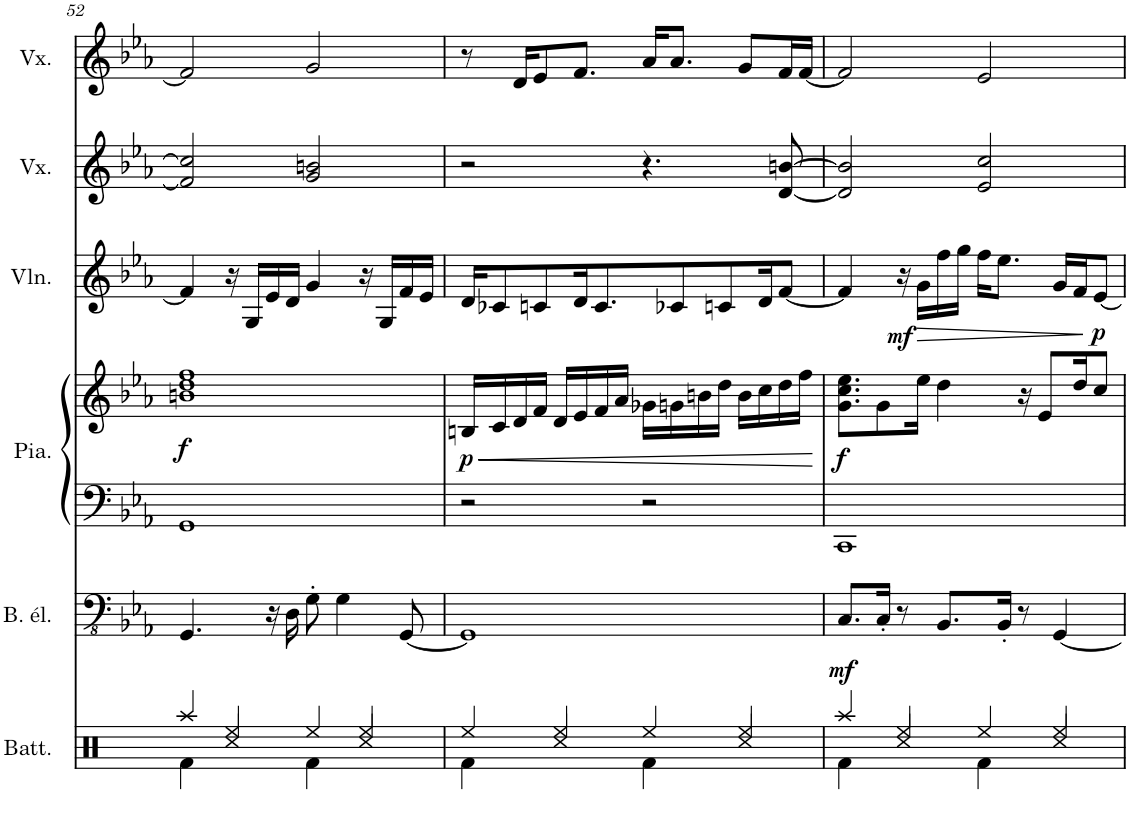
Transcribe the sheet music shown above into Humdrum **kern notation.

**kern	**kern	**dynam	**kern	**kern	**dynam	**kern	**dynam	**kern	**kern
*part6	*part5	*part5	*part4	*part4	*part4	*part3	*part3	*part2	*part1
*staff7	*staff6	*staff6	*staff5	*staff4	*staff4/5	*staff3	*staff3	*staff2	*staff1
*I"Batterie	*I"Basse électrique	*	*I"Piano	*	*	*I"Violon	*	*I"Voix	*I"Voix
*I'Batt.	*I'B. él.	*	*I'Pia.	*	*	*I'Vln.	*	*I'Vx.	*I'Vx.
!!LO:PB:g=z
*clefX	*clefFv4	*	*clefF4	*clefG2	*	*clefG2	*	*clefG2	*clefG2
*	*	*	*	*	*	*Trd4c7	*	*	*
*k[]	*k[b-e-a-]	*	*k[b-e-a-]	*k[b-e-a-]	*	*k[b-e-a-]	*	*k[b-e-a-]	*k[b-e-a-]
*M4/4	*M4/4	*	*M4/4	*M4/4	*	*M4/4	*	*M4/4	*M4/4
=52	=52	=52	=52	=52	=52	=52	=52	=52	=52
*^	*	*	*	*	*	*	*	*	*
!	!	!	!	!	!	!LO:DY:b	!	!	!	!
4Raa/	4Rf\	4.GGG/	.	1GG	1bn 1dd 1ff	f	4f/]	.	2f/] 2cc/]	2f/]
4Ree/	4Rcc/	.	.	.	.	.	16r	.	.	.
.	.	.	.	.	.	.	16G/LL	.	.	.
.	.	16r	.	.	.	.	16e-/	.	.	.
.	.	16DD\	.	.	.	.	16d/JJ	.	.	.
4Ree/	4Rf\	8GG'\	.	.	.	.	4g/	.	2g/ 2bn/	2g/
.	.	4GG\	.	.	.	.	.	.	.	.
4Ree/	4Rcc/	.	.	.	.	.	16r	.	.	.
.	.	.	.	.	.	.	16G/LL	.	.	.
.	.	[8GGG/	.	.	.	.	16f/	.	.	.
.	.	.	.	.	.	.	16e-/JJ	.	.	.
=53	=53	=53	=53	=53	=53	=53	=53	=53	=53	=53
!	!	!	!	!	!	!LO:HP:b	!	!	!	!
!	!	!	!	!	!	!LO:DY:n=1:b	!	!	!	!
4Ree/	4Rf\	1GGG]	.	2r	16Bn/LL	< p	16d/KL	.	2r	8r
.	.	.	.	.	16c/	.	8c-X/	.	.	.
.	.	.	.	.	16d/	.	.	.	.	16d/KL
.	.	.	.	.	16f/JJ	.	8cn/	.	.	8e-/
4Ree/	4Rcc/	.	.	.	16d/LL	.	.	.	.	.
.	.	.	.	.	16e-/	.	16d/K	.	.	8.f/J
.	.	.	.	.	16f/	.	8.c/	.	.	.
.	.	.	.	.	16a-/JJ	.	.	.	.	.
4Ree/	4Rf\	.	.	2r	16g-X\LL	.	.	.	4.r	16a-/KL
.	.	.	.	.	16gn\	.	8c-X/	.	.	8.a-/J
.	.	.	.	.	16bn\	.	.	.	.	.
.	.	.	.	.	16dd\JJ	.	8cn/	.	.	.
4Ree/	4Rcc/	.	.	.	16b\LL	.	.	.	.	8g/L
.	.	.	.	.	16cc\	.	16d/K	.	.	.
.	.	.	.	.	16dd\	.	[8f/J	.	[8d/ [8bn/	16f/L
.	.	.	.	.	16ff\JJ	.	.	.	.	[16f/JJ
*v	*v	*	*	*	*	*	*	*	*	*
.	.	.	.	.	[	.	.	.	.
=54	=54	=54	=54	=54	=54	=54	=54	=54	=54
*^	*	*	*	*	*	*	*	*	*
!	!	!	!LO:DY:b	!	!	!LO:DY:b	!	!	!	!
4Raa/	4Rf\	8.CC/L	mf	1CC	8.g\ 8.cc\ 8.ee-\L	f	4f/]	.	2d/] 2b/]	2f/]
.	.	16CC'/Jk	.	.	8g\	.	.	.	.	.
!	!	!	!	!	!	!	!	!LO:DY:b	!	!
4Ree/	4Rcc/	8r	.	.	.	.	16r	mf	.	.
!	!	!	!	!	!	!	!	!LO:HP:b	!	!
.	.	.	.	.	16ee-\Jk	.	16g\LL	>	.	.
.	.	8.BBB-/L	.	.	4dd\	.	16ff\	.	.	.
.	.	.	.	.	.	.	16gg\JJ	.	.	.
4Ree/	4Rf\	.	.	.	.	.	16ff\KL	.	2e-/ 2cc/	2e-/
.	.	16BBB-'/Jk	.	.	.	.	8.ee-\J	.	.	.
.	.	8r	.	.	16r	.	.	.	.	.
.	.	.	.	.	8e-/L	.	.	.	.	.
4Ree/	4Rcc/	[4GGG/	.	.	.	.	16g/LL	.	.	.
.	.	.	.	.	16dd/K	.	16f/J	.	.	.
!	!	!	!	!	!	!	!	!LO:DY:n=1:b	!	!
.	.	.	.	.	8cc/J	.	[8e-/J	] p	.	.
*v	*v	*	*	*	*	*	*	*	*	*
=	=	=	=	=	=	=	=	=	=
*-	*-	*-	*-	*-	*-	*-	*-	*-	*-
